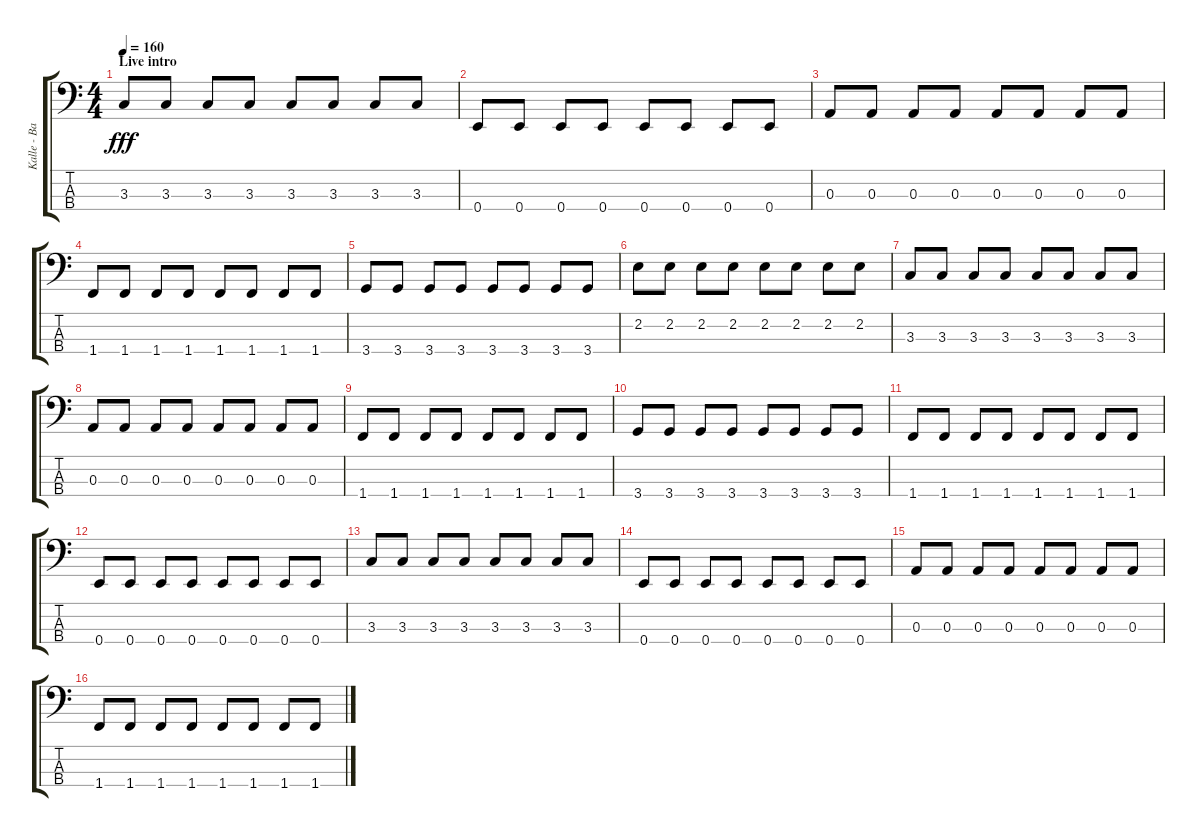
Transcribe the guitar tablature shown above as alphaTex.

\track ("Kalle - Bass" "Kalle - Ba") {instrument electricguitarclean}
\staff {score tabs}
\tuning (G2 D2 A1 E1) {hide}
\ts (4 4)
\section ("" "Live intro")
\tempo 160
\tempo 130
\tempo 160
\clef f4
\ks c
3.3.8{dy fff instrument electricguitarclean} 3.3.8 3.3.8 3.3.8 3.3.8 3.3.8 3.3.8 3.3.8 |
0.4.8 0.4.8 0.4.8 0.4.8 0.4.8 0.4.8 0.4.8 0.4.8 |
0.3.8 0.3.8 0.3.8 0.3.8 0.3.8 0.3.8 0.3.8 0.3.8 |
1.4.8 1.4.8 1.4.8 1.4.8 1.4.8 1.4.8 1.4.8 1.4.8 |
3.4.8 3.4.8 3.4.8 3.4.8 3.4.8 3.4.8 3.4.8 3.4.8 |
2.2.8 2.2.8 2.2.8 2.2.8 2.2.8 2.2.8 2.2.8 2.2.8 |
3.3.8 3.3.8 3.3.8 3.3.8 3.3.8 3.3.8 3.3.8 3.3.8 |
0.3.8 0.3.8 0.3.8 0.3.8 0.3.8 0.3.8 0.3.8 0.3.8 |
1.4.8 1.4.8 1.4.8 1.4.8 1.4.8 1.4.8 1.4.8 1.4.8 |
3.4.8 3.4.8 3.4.8 3.4.8 3.4.8 3.4.8 3.4.8 3.4.8 |
1.4.8 1.4.8 1.4.8 1.4.8 1.4.8 1.4.8 1.4.8 1.4.8 |
0.4.8 0.4.8 0.4.8 0.4.8 0.4.8 0.4.8 0.4.8 0.4.8 |
3.3.8 3.3.8 3.3.8 3.3.8 3.3.8 3.3.8 3.3.8 3.3.8 |
0.4.8 0.4.8 0.4.8 0.4.8 0.4.8 0.4.8 0.4.8 0.4.8 |
0.3.8 0.3.8 0.3.8 0.3.8 0.3.8 0.3.8 0.3.8 0.3.8 |
1.4.8 1.4.8 1.4.8 1.4.8 1.4.8 1.4.8 1.4.8 1.4.8
